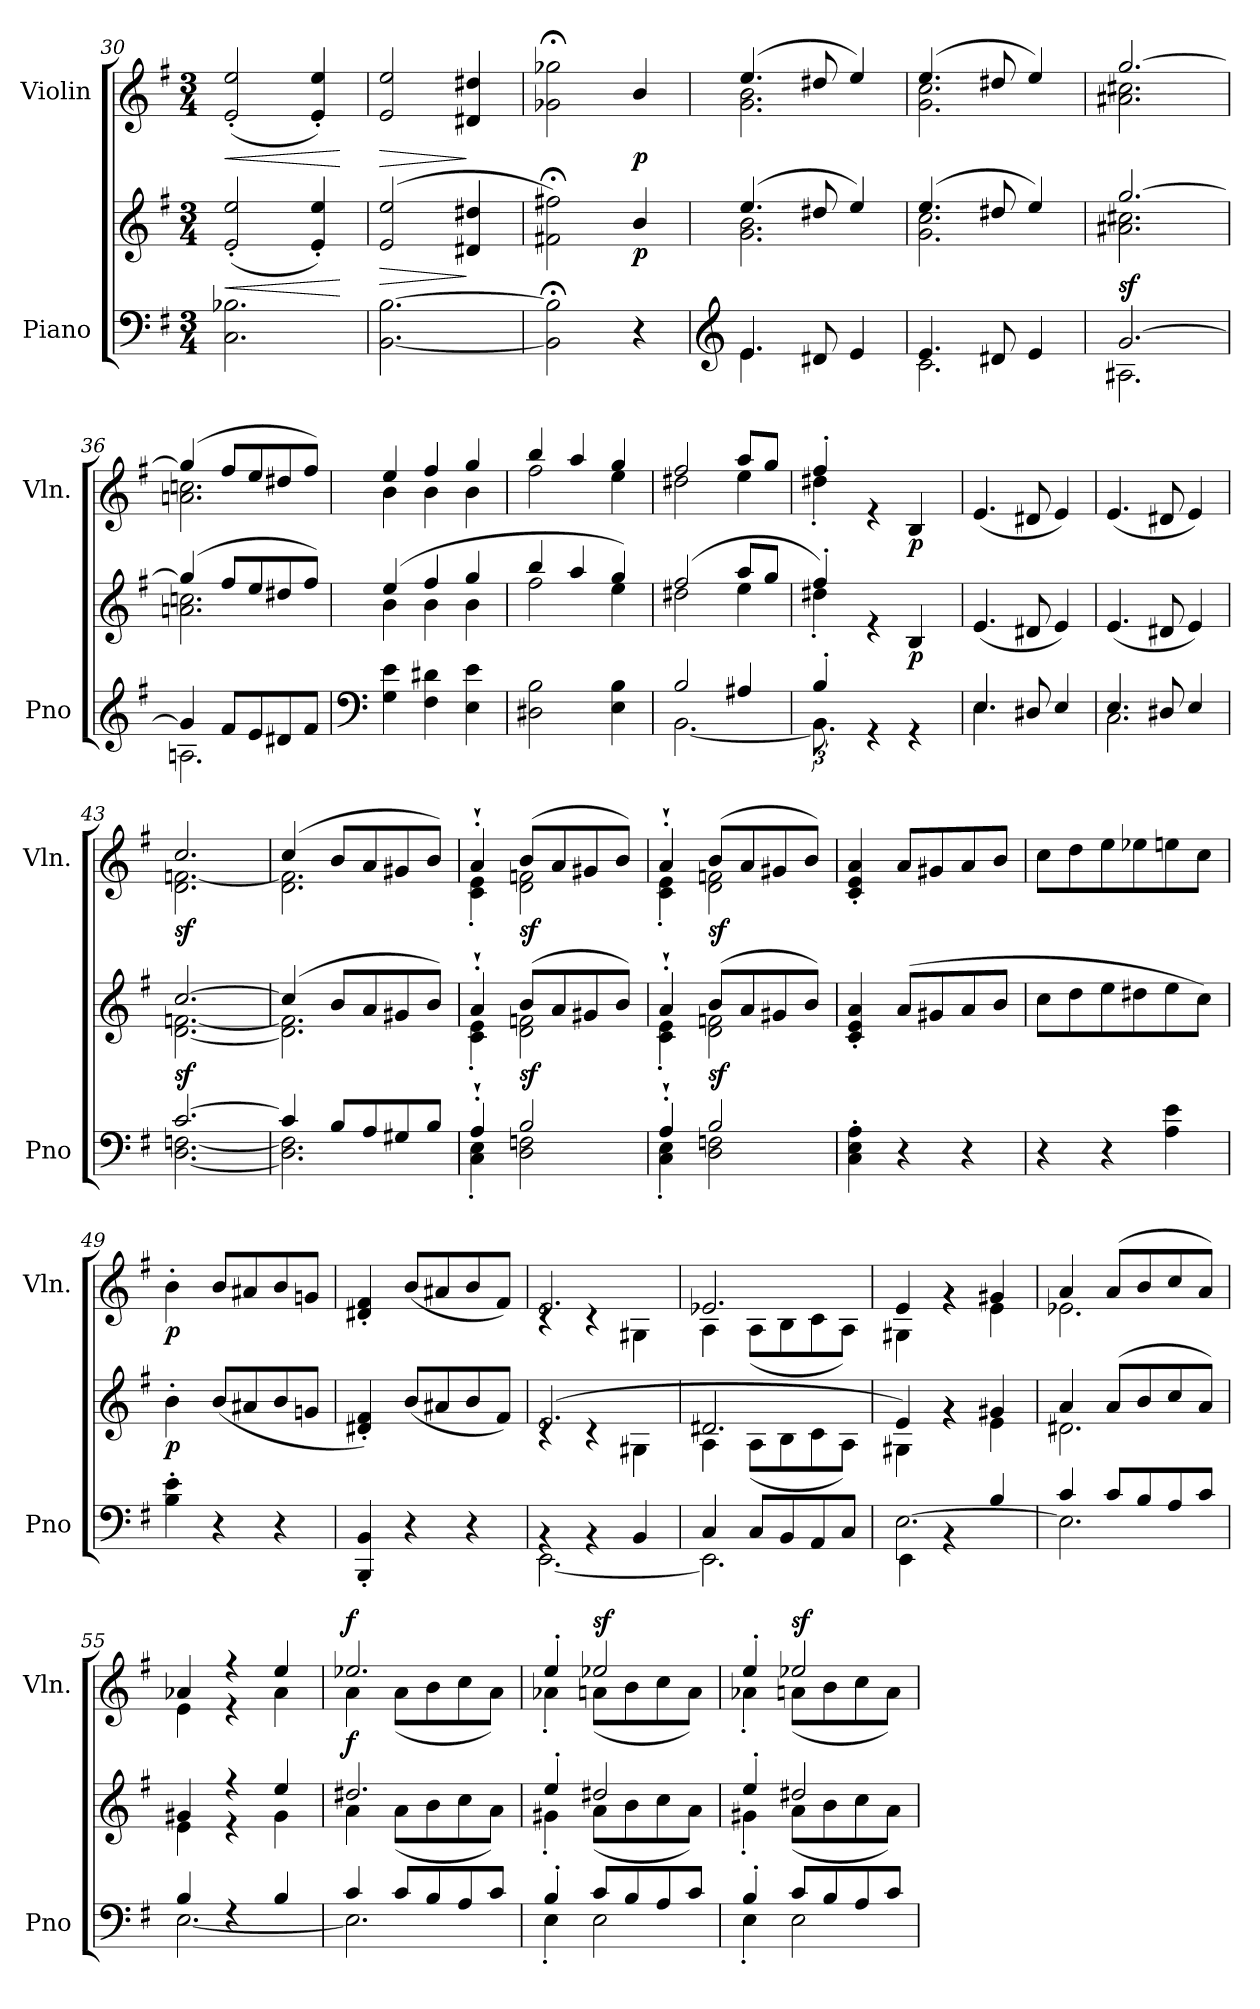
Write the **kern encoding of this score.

**kern	**kern	**dynam	**kern	**dynam
*part2	*part2	*part2	*part1	*part1
*staff3	*staff2	*staff2/3	*staff1	*staff1
*I"Piano	*	*	*I"Violin	*
*I'Pno	*	*	*I'Vln.	*
!!LO:LB:g=z
*clefF4	*clefG2	*	*clefG2	*
*k[f#]	*k[f#]	*	*k[f#]	*
*M3/4	*M3/4	*	*M3/4	*
=30	=30	=30	=30	=30
!	!	!LO:HP:b	!	!LO:HP:b
2.C\ 2.B-X\	(2e/' 2ee/'	<	(2e/' 2ee/'	<
.	4e/' 4ee/')	.	4e/' 4ee/')	.
.	.	[	.	[
=31	=31	=31	=31	=31
!	!	!LO:HP:b	!	!LO:HP:b
[2.BB\ [2.B\	(>2e/ 2ee/	>	2e/ 2ee/	>
.	4d#X/ 4dd#X/	]	4d#X/ 4dd#X/	]
=32	=32	=32	=32	=32
2BB\];< 2B\];<	2f#X\;< 2ff#X\;<)	.	2g-X\;< 2gg-X\;<	.
!	!	!LO:DY:b	!	!LO:DY:b
4r	4b/	p	4b/	p
=33	=33	=33	=33	=33
*clefG2	*	*	*	*
*^	*^	*	*^	*
4.e/	4.e\	(4.ee/	2.g\ 2.b\	.	(4.ee/	2.g\ 2.b\	.
8d#X/	4.ryy	8dd#X/	.	.	8dd#X/	.	.
4e/	.	4ee/)	.	.	4ee/)	.	.
=34	=34	=34	=34	=34	=34	=34	=34
4.e/	2.c\	(4.ee/	2.g\ 2.cc\	.	(4.ee/	2.g\ 2.cc\	.
8d#X/	.	8dd#X/	.	.	8dd#X/	.	.
4e/	.	4ee/)	.	.	4ee/)	.	.
=35	=35	=35	=35	=35	=35	=35	=35
!	!	!	!	!LO:DY:a=2	!	!	!
[2.g/	2.A#X\	[2.gg/	2.a#X\ 2.cc#X\	sf	[2.gg/	2.a#X\ 2.cc#X\	.
=36	=36	=36	=36	=36	=36	=36	=36
4g/]	2.An\	(>4gg/]	2.an\ 2.ccn\	.	(>4gg/]	2.an\ 2.ccn\	.
8f#/L	.	8ff#/L	.	.	8ff#/L	.	.
8e/	.	8ee/	.	.	8ee/	.	.
8d#X/	.	8dd#X/	.	.	8dd#X/	.	.
8f#/J	.	8ff#/J)	.	.	8ff#/J)	.	.
*v	*v	*	*	*	*	*	*
=37	=37	=37	=37	=37	=37	=37
*clefF4	*	*	*	*	*	*
4G\ 4e\	(4ee/	4b\	.	4ee/	4b\	.
4F#\ 4d#X\	4ff#/	4b\	.	4ff#/	4b\	.
4E\ 4e\	4gg/	4b\	.	4gg/	4b\	.
=38	=38	=38	=38	=38	=38	=38
2D#X\ 2B\	4bb/	2ff#\	.	4bb/	2ff#\	.
.	4aa/	.	.	4aa/	.	.
4E\ 4B\	4gg/)	4ee\	.	4gg/	4ee\	.
!!LO:LB:g=z	!!
=39	=39	=39	=39	=39	=39	=39
*^	*	*	*	*	*	*
2B/	[2.BB\	(2ff#/	2dd#X\	.	2ff#/	2dd#X\	.
4A#X/	.	8aa/L	4ee\	.	8aa/L	4ee\	.
.	.	8gg/J	.	.	8gg/J	.	.
=40	=40	=40	=40	=40	=40	=40	=40
4B'/	12.BB\]	4ff#'/)	4dd#X'\	.	4ff#'/	4dd#X'\	.
.	2ryy	.	.	.	.	.	.
4rGG	.	4re	2ryy	.	4re	2ryy	.
!	!	!	!	!LO:DY:b	!	!	!LO:DY:b
4rGG	.	4B/	.	p	4B/	.	p
.	8ryy	.	.	.	.	.	.
*	*	*v	*v	*	*	*	*
*	*	*	*	*v	*v	*
=41	=41	=41	=41	=41	=41
4.E/	4.E\	(4.e/	.	(4.e/	.
8D#X/	4.ryy	8d#X/	.	8d#X/	.
4E/	.	4e/)	.	4e/)	.
=42	=42	=42	=42	=42	=42
!	!	!	!LO:DY:b	!	!LO:DY:b
4.E/	2.C\	(4.e/	other-dynamics	(4.e/	other-dynamics
8D#X/	.	8d#X/	.	8d#X/	.
4E/	.	4e/)	.	4e/)	.
=43	=43	=43	=43	=43	=43
*	*	*^	*	*^	*
!	!	!	!	!LO:DY:b	!	!	!LO:DY:b
[2.c/	[2.D\ [2.Fn\	[2.cc/	[2.d\ [2.fn\	sf	2.cc/	2.d\ [2.fn\	sf
=44	=44	=44	=44	=44	=44	=44	=44
4c/]	2.D\] 2.F\]	(4cc/]	2.d\] 2.f\]	.	(4cc/	2.d\ 2.f\]	.
8B/L	.	8b/L	.	.	8b/L	.	.
8A/	.	8a/	.	.	8a/	.	.
8G#X/	.	8g#X/	.	.	8g#X/	.	.
8B/J	.	8b/J)	.	.	8b/J)	.	.
=45	=45	=45	=45	=45	=45	=45	=45
4A`'/	4C\' 4E\'	4a`'/	4c\' 4e\'	.	4a`'/	4c\' 4e\'	.
!	!	!	!	!LO:DY:b	!	!	!LO:DY:b
2B/	2D\ 2Fn\	(>8b/L	2d\ 2fn\	sf	(>8b/L	2d\ 2fn\	sf
.	.	8a/	.	.	8a/	.	.
.	.	8g#X/	.	.	8g#X/	.	.
.	.	8b/J)	.	.	8b/J)	.	.
=46	=46	=46	=46	=46	=46	=46	=46
4A`'/	4C\' 4E\'	4a`'/	4c\' 4e\'	.	4a`'/	4c\' 4e\'	.
!	!	!	!	!LO:DY:b	!	!	!LO:DY:b
2B/	2D\ 2Fn\	(>8b/L	2d\ 2fn\	sf	(>8b/L	2d\ 2fn\	sf
.	.	8a/	.	.	8a/	.	.
.	.	8g#X/	.	.	8g#X/	.	.
.	.	8b/J)	.	.	8b/J)	.	.
*v	*v	*	*	*	*v	*v	*
*	*v	*v	*	*	*
!!LO:PB:g=z
=47	=47	=47	=47	=47
!	!	!LO:DY:b	!	!LO:DY:b
4C\' 4E\' 4A\'	4c/' 4e/' 4a/'	other-dynamics	4c/' 4e/' 4a/'	other-dynamics
4r	(8a/L	.	8a/L	.
.	8g#X/	.	8g#X/	.
4r	8a/	.	8a/	.
.	8b/J	.	8b/J	.
=48	=48	=48	=48	=48
4r	8cc\L	.	8cc\L	.
.	8dd\	.	8dd\	.
4r	8ee\	.	8ee\	.
.	8dd#X\	.	8ee-X\	.
4A\ 4e\	8ee\	.	8een\	.
.	8cc\J)	.	8cc\J	.
=49	=49	=49	=49	=49
!	!	!LO:DY:b	!	!LO:DY:b
4B\' 4e\'	4b'\	p	4b'\	p
4r	(8b/L	.	8b/L	.
.	8a#X/	.	8a#X/	.
4r	8b/	.	8b/	.
.	8gn/J	.	8gn/J	.
=50	=50	=50	=50	=50
4BBB/' 4BB/'	4d#X/' 4f#/')	.	4d#X/' 4f#/'	.
4r	(8b/L	.	(8b/L	.
.	8a#X/	.	8a#X/	.
4r	8b/	.	8b/	.
.	8f#/J)	.	8f#/J)	.
=51	=51	=51	=51	=51
*^	*^	*	*^	*
!	!	!	!	!LO:DY:b	!	!	!LO:DY:b
4rBB	[2.EE\	(2.e/	4rc	other-dynamics	2.e/	4rc	other-dynamics
4rBB	.	.	4rc	.	.	4rc	.
4BB/	.	.	4G#X\	.	.	4G#X\	.
=52	=52	=52	=52	=52	=52	=52	=52
4C/	2.EE\]	2.d#X/	4A\	.	2.e-X/	4A\	.
8C/L	.	.	(8A\L	.	.	(8A\L	.
8BB/	.	.	8B\	.	.	8B\	.
8AA/	.	.	8c\	.	.	8c\	.
8C/J	.	.	8A\J)	.	.	8A\J)	.
=53	=53	=53	=53	=53	=53	=53	=53
[2.E\	4EE\	4e/)	4G#X\	.	4e/	4G#X\	.
.	4rBB	4rg	4rg	.	4rg	4rg	.
.	4B/	4g#X/	4e\	.	4g#X/	4e\	.
!!LO:LB:g=z	!!
=54	=54	=54	=54	=54	=54	=54	=54
2.E\]	4c/	4a/	2.d#X\	.	4a/	2.e-X\	.
.	8c/L	(8a/L	.	.	(8a/L	.	.
.	8B/	8b/	.	.	8b/	.	.
.	8A/	8cc/	.	.	8cc/	.	.
.	8c/J	8a/J)	.	.	8a/J)	.	.
=55	=55	=55	=55	=55	=55	=55	=55
4B/	[2.E\	4g#X/	4e\	.	4a-X/	4e\	.
4rF	.	4r	4r	.	4r	4r	.
4B/	.	4ee/	4g#\	.	4ee/	4a-\	.
=56	=56	=56	=56	=56	=56	=56	=56
!	!	!	!	!LO:DY:a	!	!	!LO:DY:a
4c/	2.E\]	2.dd#X/	4a\	f	2.ee-X/	4a\	f
8c/L	.	.	(8a\L	.	.	(8a\L	.
8B/	.	.	8b\	.	.	8b\	.
8A/	.	.	8cc\	.	.	8cc\	.
8c/J	.	.	8a\J)	.	.	8a\J)	.
=57	=57	=57	=57	=57	=57	=57	=57
4B'/	4E'\	4ee'/	4g#X'\	.	4ee'/	4a-X'\	.
!	!	!	!	!LO:DY:b=2	!	!	!
!	!	!	!	!LO:DY:n=1:a	!	!	!LO:DY:a
8c/L	2E\	2dd#X/	(8a\L	sf sf	2ee-X/	(8an\L	sf
8B/	.	.	8b\	.	.	8b\	.
8A/	.	.	8cc\	.	.	8cc\	.
8c/J	.	.	8a\J)	.	.	8a\J)	.
=58	=58	=58	=58	=58	=58	=58	=58
4B'/	4E'\	4ee'/	4g#X'\	.	4ee'/	4a-X'\	.
!	!	!	!	!LO:DY:b=2	!	!	!
!	!	!	!	!LO:DY:n=1:a	!	!	!LO:DY:a
8c/L	2E\	2dd#X/	(8a\L	sf sf	2ee-X/	(8an\L	sf
8B/	.	.	8b\	.	.	8b\	.
8A/	.	.	8cc\	.	.	8cc\	.
8c/J	.	.	8a\J)	.	.	8a\J)	.
*v	*v	*	*	*	*v	*v	*
*	*v	*v	*	*	*
=	=	=	=	=
*-	*-	*-	*-	*-
